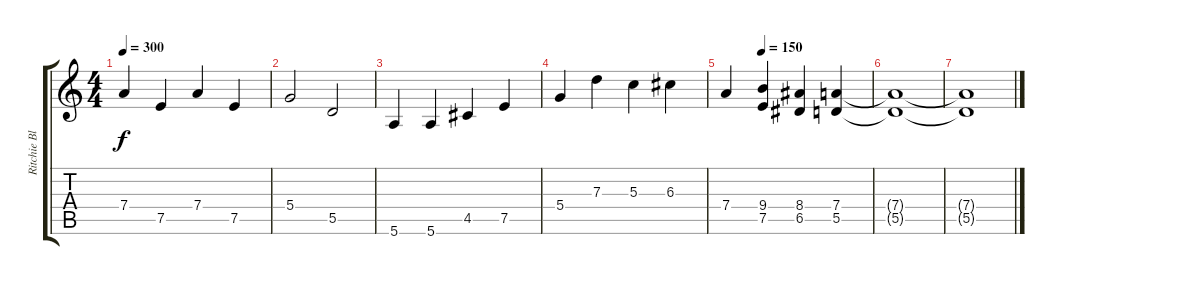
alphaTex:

\track ("Ritchie Blackmore" "Ritchie Bl") {instrument overdrivenguitar}
\staff {score tabs}
\tuning (E4 B3 G3 D3 A2 E2) {hide}
\ts (4 4)
\tempo 300
\clef g2
\ks c
7.4.4{dy f} 7.5.4 7.4.4 7.5.4 |
5.4.2 5.5.2 |
5.6.4 5.6.4 4.5.4 7.5.4 |
5.4.4 7.3.4 5.3.4 6.3.4 |
\tempo (150 0.25)
7.4.4 (9.4 7.5).4 (8.4 6.5).4 (7.4 5.5).4 |
(7.4{t} 5.5{t}).1 |
(7.4{t} 5.5{t}).1
